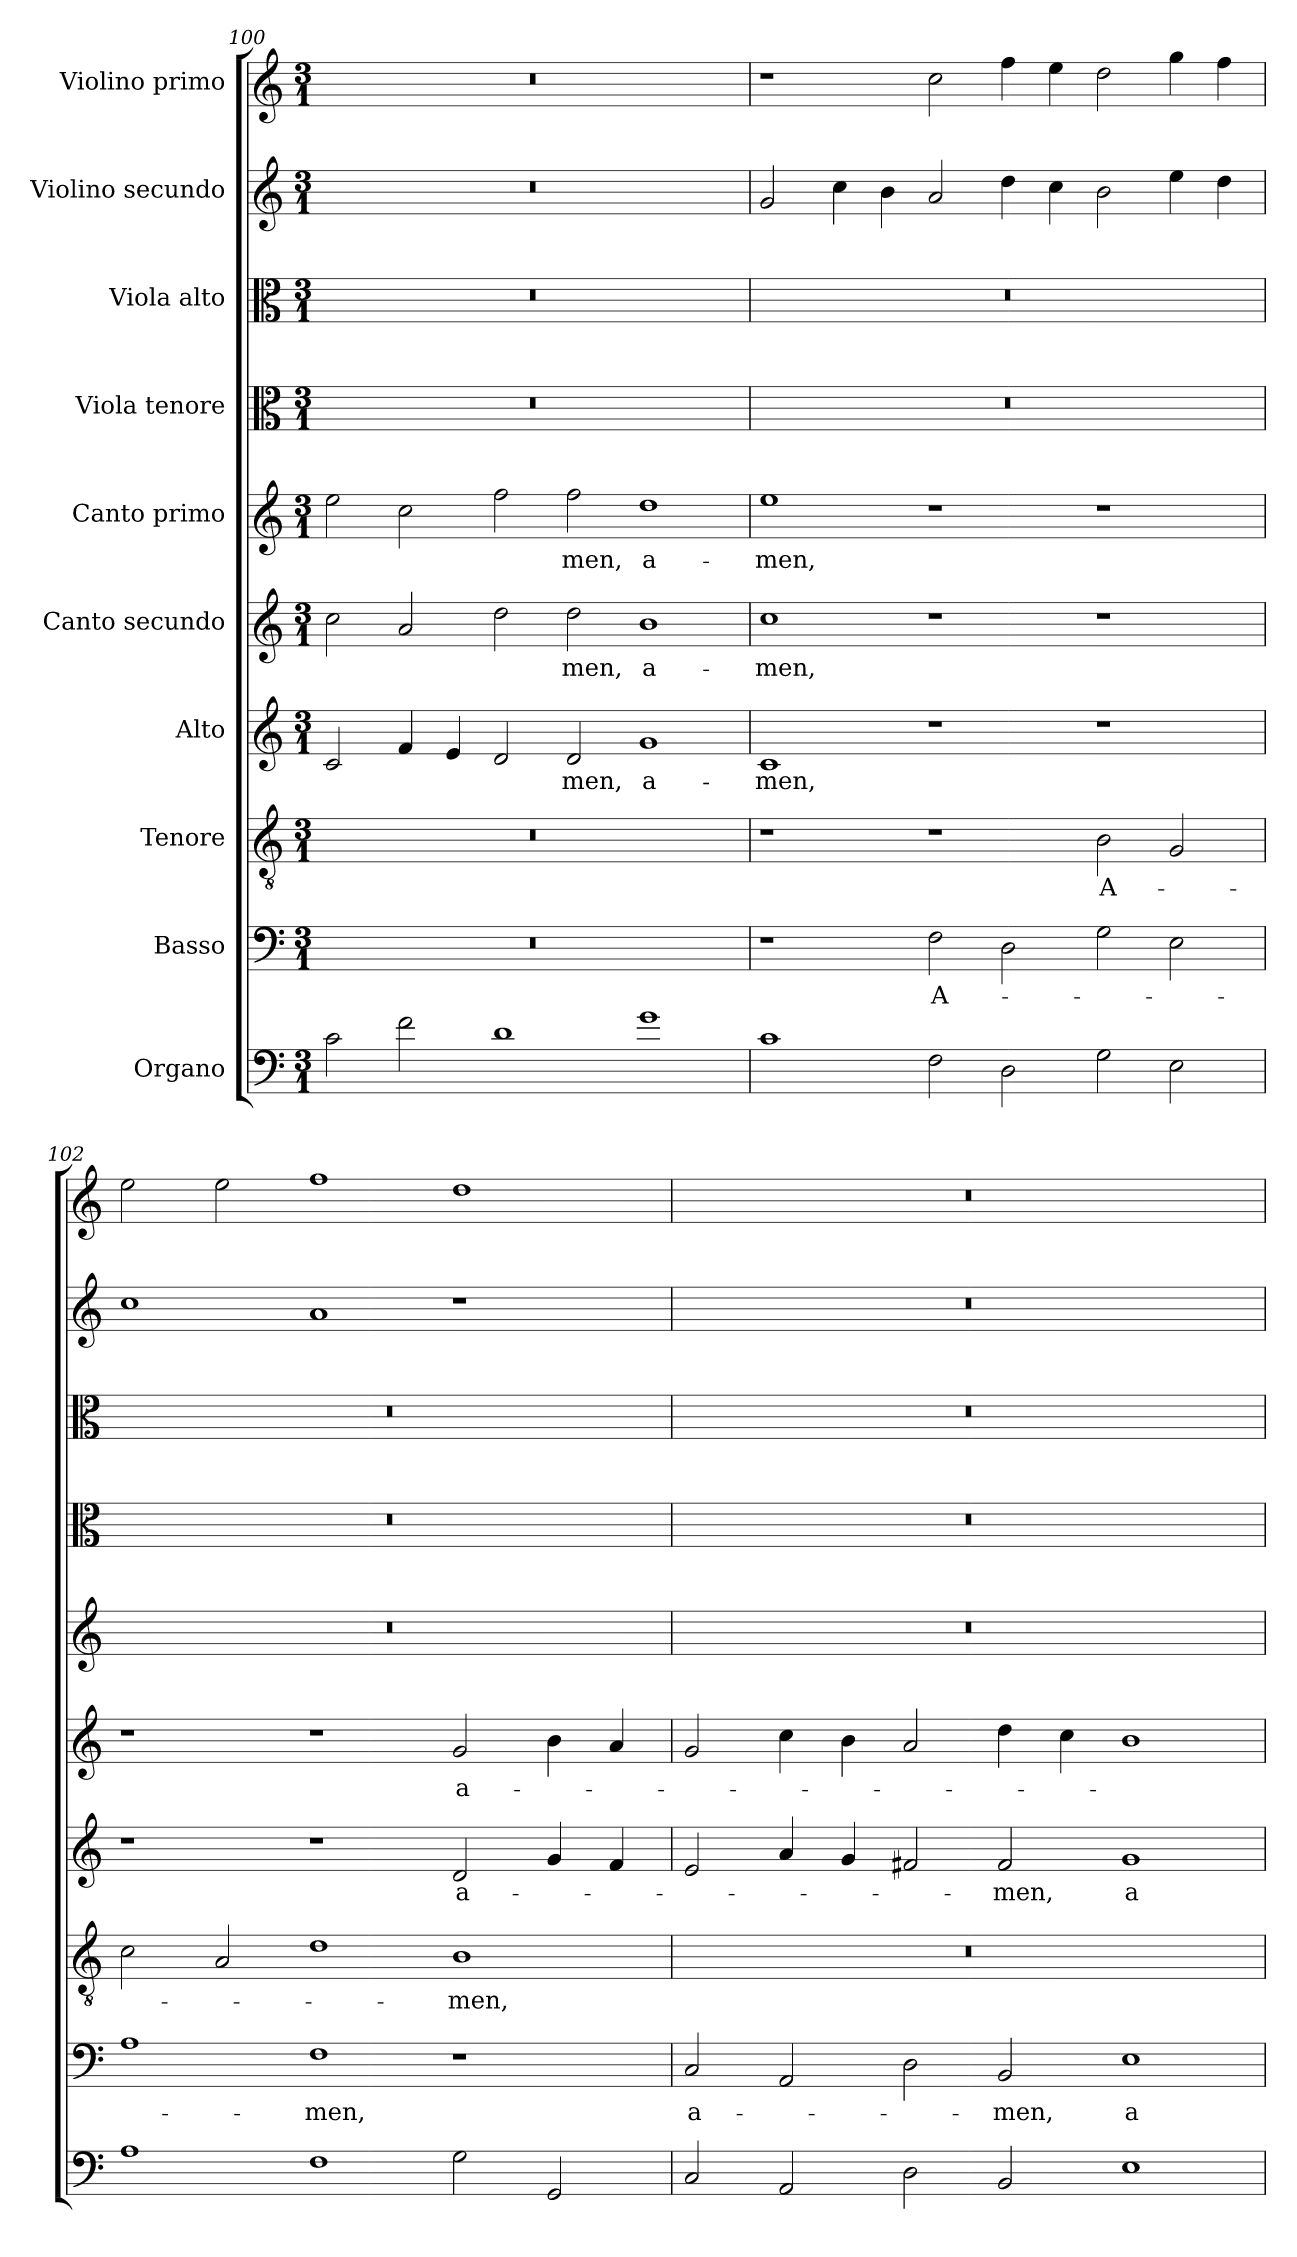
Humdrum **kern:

**kern	**kern	**text	**kern	**text	**kern	**text	**kern	**text	**kern	**text	**kern	**kern	**kern	**kern
*part10	*part9	*part9	*part8	*part8	*part7	*part7	*part6	*part6	*part5	*part5	*part4	*part3	*part2	*part1
*staff10	*staff9	*staff9	*staff8	*staff8	*staff7	*staff7	*staff6	*staff6	*staff5	*staff5	*staff4	*staff3	*staff2	*staff1
*I"Organo	*I"Basso	*	*I"Tenore	*	*I"Alto	*	*I"Canto secundo	*	*I"Canto primo	*	*I"Viola tenore	*I"Viola alto	*I"Violino secundo	*I"Violino primo
*clefF4	*clefF4	*	*clefGv2	*	*clefG2	*	*clefG2	*	*clefG2	*	*clefC3	*clefC3	*clefG2	*clefG2
*k[]	*k[]	*	*k[]	*	*k[]	*	*k[]	*	*k[]	*	*k[]	*k[]	*k[]	*k[]
*C:	*C:	*	*C:	*	*C:	*	*C:	*	*C:	*	*C:	*C:	*C:	*C:
*M3/1	*M3/1	*	*M3/1	*	*M3/1	*	*M3/1	*	*M3/1	*	*M3/1	*M3/1	*M3/1	*M3/1
=100	=100	=100	=100	=100	=100	=100	=100	=100	=100	=100	=100	=100	=100	=100
2c\	0.r	.	0.r	.	2c/	.	2cc\	.	2ee\	.	0.r	0.r	0.r	0.r
2f\	.	.	.	.	4f/	.	2a/	.	2cc\	.	.	.	.	.
.	.	.	.	.	4e/	.	.	.	.	.	.	.	.	.
1d	.	.	.	.	2d/	.	2dd\	.	2ff\	.	.	.	.	.
!	!	!	!	!	!	!LO:LY:b	!	!LO:LY:b	!	!LO:LY:b	!	!	!	!
.	.	.	.	.	2d/	-men,	2dd\	-men,	2ff\	-men,	.	.	.	.
!	!	!	!	!	!	!LO:LY:b	!	!LO:LY:b	!	!LO:LY:b	!	!	!	!
1g	.	.	.	.	1g	a-	1b	a-	1dd	a-	.	.	.	.
=101	=101	=101	=101	=101	=101	=101	=101	=101	=101	=101	=101	=101	=101	=101
!	!	!	!	!	!	!LO:LY:b	!	!LO:LY:b	!	!LO:LY:b	!	!	!	!
1c	1r	.	1r	.	1c	-men,	1cc	-men,	1ee	-men,	0.r	0.r	2g/	1r
.	.	.	.	.	.	.	.	.	.	.	.	.	4cc\	.
.	.	.	.	.	.	.	.	.	.	.	.	.	4b\	.
!	!	!LO:LY:b	!	!	!	!	!	!	!	!	!	!	!	!
2F\	2F\	A-	1r	.	1r	.	1r	.	1r	.	.	.	2a/	2cc\
2D\	2D\	.	.	.	.	.	.	.	.	.	.	.	4dd\	4ff\
.	.	.	.	.	.	.	.	.	.	.	.	.	4cc\	4ee\
!	!	!	!	!LO:LY:b	!	!	!	!	!	!	!	!	!	!
2G\	2G\	.	2B\	A-	1r	.	1r	.	1r	.	.	.	2b\	2dd\
2E\	2E\	.	2G/	.	.	.	.	.	.	.	.	.	4ee\	4gg\
.	.	.	.	.	.	.	.	.	.	.	.	.	4dd\	4ff\
!!LO:PB:g=z
=102	=102	=102	=102	=102	=102	=102	=102	=102	=102	=102	=102	=102	=102	=102
1A	1A	.	2c\	.	1r	.	1r	.	0.r	.	0.r	0.r	1cc	2ee\
.	.	.	2A/	.	.	.	.	.	.	.	.	.	.	2ee\
!	!	!LO:LY:b	!	!	!	!	!	!	!	!	!	!	!	!
1F	1F	-men,	1d	.	1r	.	1r	.	.	.	.	.	1a	1ff
!	!	!	!	!LO:LY:b	!	!LO:LY:b	!	!LO:LY:b	!	!	!	!	!	!
2G\	1r	.	1B	-men,	2d/	a-	2g/	a-	.	.	.	.	1r	1dd
2GG/	.	.	.	.	4g/	.	4b\	.	.	.	.	.	.	.
.	.	.	.	.	4f/	.	4a/	.	.	.	.	.	.	.
=103	=103	=103	=103	=103	=103	=103	=103	=103	=103	=103	=103	=103	=103	=103
!	!	!LO:LY:b	!	!	!	!	!	!	!	!	!	!	!	!
2C/	2C/	a-	0.r	.	2e/	.	2g/	.	0.r	.	0.r	0.r	0.r	0.r
2AA/	2AA/	.	.	.	4a/	.	4cc\	.	.	.	.	.	.	.
.	.	.	.	.	4g/	.	4b\	.	.	.	.	.	.	.
2D\	2D\	.	.	.	2f#X/	.	2a/	.	.	.	.	.	.	.
!	!	!LO:LY:b	!	!	!	!LO:LY:b	!	!	!	!	!	!	!	!
2BB/	2BB/	-men,	.	.	2f#/	-men,	4dd\	.	.	.	.	.	.	.
.	.	.	.	.	.	.	4cc\	.	.	.	.	.	.	.
!	!	!LO:LY:b	!	!	!	!LO:LY:b	!	!	!	!	!	!	!	!
1E	1E	a-	.	.	1g	a-	1b	.	.	.	.	.	.	.
=	=	=	=	=	=	=	=	=	=	=	=	=	=	=
*-	*-	*-	*-	*-	*-	*-	*-	*-	*-	*-	*-	*-	*-	*-
